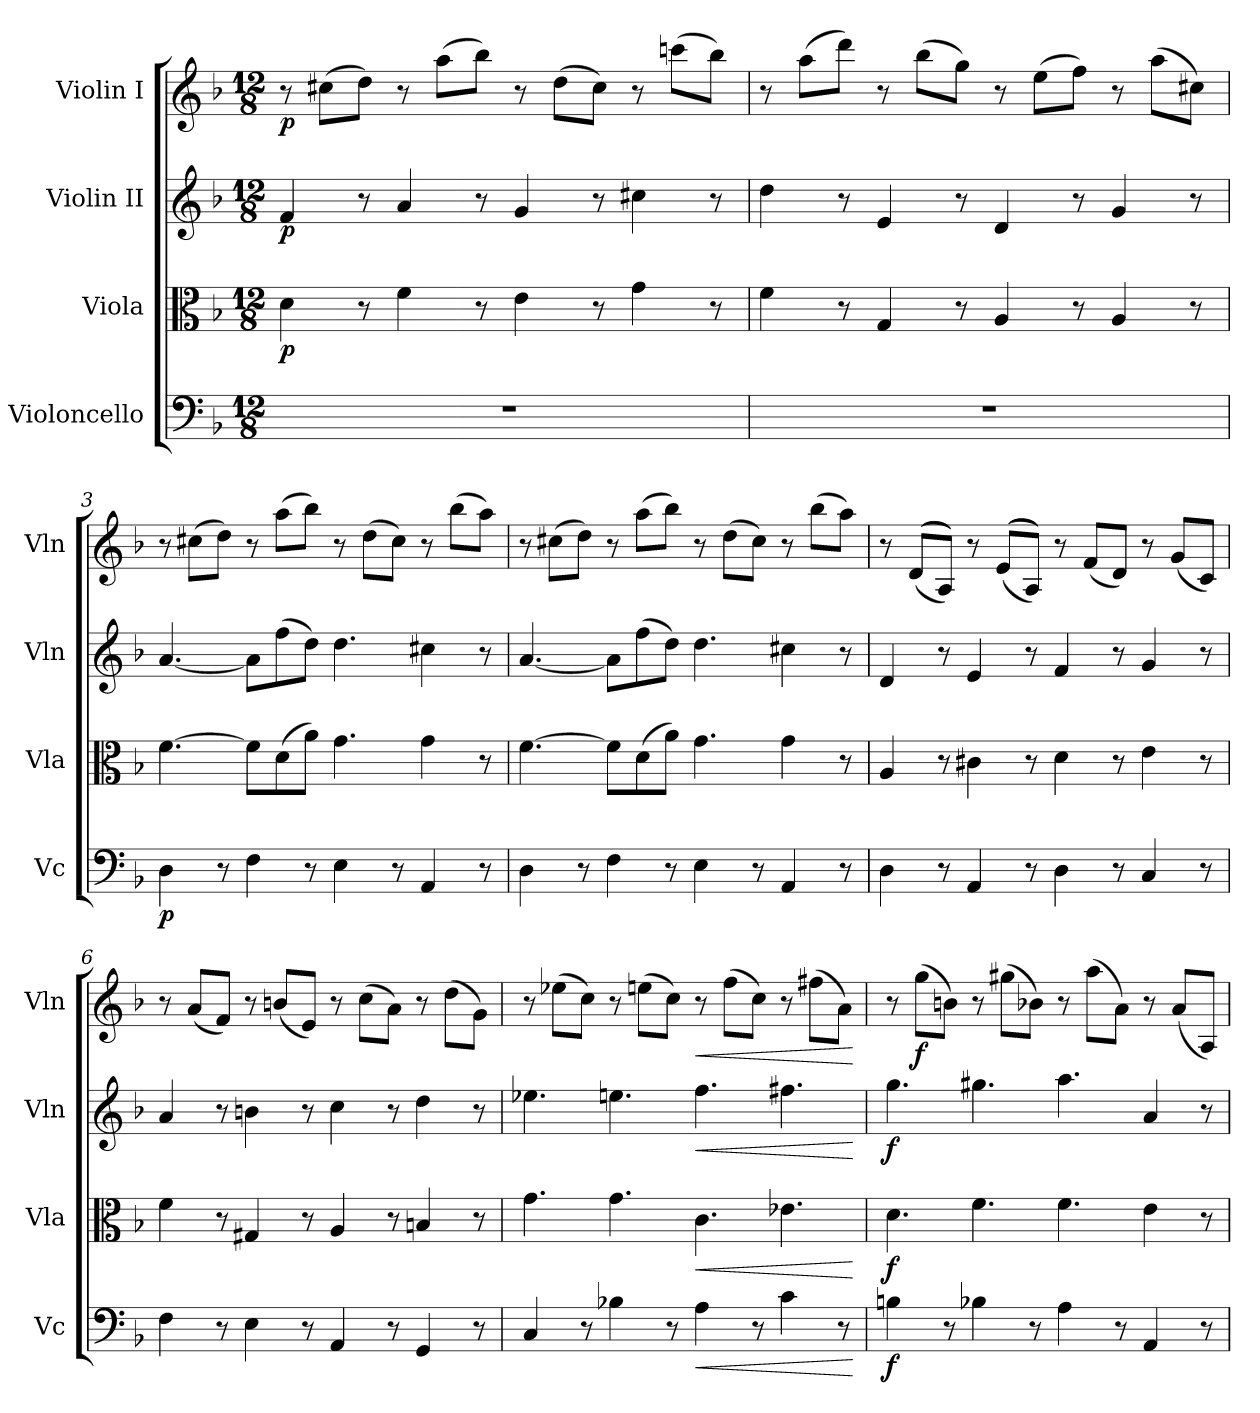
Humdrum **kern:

**kern	**dynam	**kern	**dynam	**kern	**dynam	**kern	**dynam
*part4	*part4	*part3	*part3	*part2	*part2	*part1	*part1
*staff4	*staff4	*staff3	*staff3	*staff2	*staff2	*staff1	*staff1
*I"Violoncello	*	*I"Viola	*	*I"Violin II	*	*I"Violin I	*
*I'Vc	*	*I'Vla	*	*I'Vln	*	*I'Vln	*
*clefF4	*	*clefC3	*	*clefG2	*	*clefG2	*
*k[b-]	*	*k[b-]	*	*k[b-]	*	*k[b-]	*
*M12/8	*	*M12/8	*	*M12/8	*	*M12/8	*
*MM80	*	*MM80	*	*MM80	*	*MM80	*
=1	=1	=1	=1	=1	=1	=1	=1
!	!	!	!LO:DY:b	!	!LO:DY:b	!	!LO:DY:b
1.r	.	4d\	p	4f/	p	8r	p
.	.	.	.	.	.	(8cc#X\L	.
.	.	8r	.	8r	.	8dd\J)	.
.	.	4f\	.	4a/	.	8r	.
.	.	.	.	.	.	(8aa\L	.
.	.	8r	.	8r	.	8bb-\J)	.
.	.	4e\	.	4g/	.	8r	.
.	.	.	.	.	.	(8dd\L	.
.	.	8r	.	8r	.	8cc#\J)	.
.	.	4g\	.	4cc#X\	.	8r	.
.	.	.	.	.	.	(8cccn\L	.
.	.	8r	.	8r	.	8bb-\J)	.
=2	=2	=2	=2	=2	=2	=2	=2
1.r	.	4f\	.	4dd\	.	8r	.
.	.	.	.	.	.	(8aa\L	.
.	.	8r	.	8r	.	8ddd\J)	.
.	.	4G/	.	4e/	.	8r	.
.	.	.	.	.	.	(8bb-\L	.
.	.	8r	.	8r	.	8gg\J)	.
.	.	4A/	.	4d/	.	8r	.
.	.	.	.	.	.	(8ee\L	.
.	.	8r	.	8r	.	8ff\J)	.
.	.	4A/	.	4g/	.	8r	.
.	.	.	.	.	.	(8aa\L	.
.	.	8r	.	8r	.	8cc#X\J)	.
!!LO:LB:g=z
=3	=3	=3	=3	=3	=3	=3	=3
!	!LO:DY:b	!	!	!	!	!	!
4D\	p	[4.f\	.	[4.a/	.	8r	.
.	.	.	.	.	.	(8cc#X\L	.
8r	.	.	.	.	.	8dd\J)	.
4F\	.	8f\L]	.	8a\L]	.	8r	.
.	.	(8d\	.	(8ff\	.	(8aa\L	.
8r	.	8a\J)	.	8dd\J)	.	8bb-\J)	.
4E\	.	4.g\	.	4.dd\	.	8r	.
.	.	.	.	.	.	(8dd\L	.
8r	.	.	.	.	.	8cc#\J)	.
4AA/	.	4g\	.	4cc#X\	.	8r	.
.	.	.	.	.	.	(8bb-\L	.
8r	.	8r	.	8r	.	8aa\J)	.
=4	=4	=4	=4	=4	=4	=4	=4
4D\	.	[4.f\	.	[4.a/	.	8r	.
.	.	.	.	.	.	(8cc#X\L	.
8r	.	.	.	.	.	8dd\J)	.
4F\	.	8f\L]	.	8a\L]	.	8r	.
.	.	(8d\	.	(8ff\	.	(8aa\L	.
8r	.	8a\J)	.	8dd\J)	.	8bb-\J)	.
4E\	.	4.g\	.	4.dd\	.	8r	.
.	.	.	.	.	.	(8dd\L	.
8r	.	.	.	.	.	8cc#\J)	.
4AA/	.	4g\	.	4cc#X\	.	8r	.
.	.	.	.	.	.	(8bb-\L	.
8r	.	8r	.	8r	.	8aa\J)	.
=5	=5	=5	=5	=5	=5	=5	=5
4D\	.	4A/	.	4d/	.	8r	.
.	.	.	.	.	.	(((8d/L	.
8r	.	8r	.	8r	.	8A/J)))	.
4AA/	.	4c#X\	.	4e/	.	8r	.
.	.	.	.	.	.	(((8e/L	.
8r	.	8r	.	8r	.	8A/J)))	.
4D\	.	4d\	.	4f/	.	8r	.
.	.	.	.	.	.	(8f/L	.
8r	.	8r	.	8r	.	8d/J)	.
4C/	.	4e\	.	4g/	.	8r	.
.	.	.	.	.	.	(8g/L	.
8r	.	8r	.	8r	.	8c/J)	.
!!LO:LB:g=z
=6	=6	=6	=6	=6	=6	=6	=6
4F\	.	4f\	.	4a/	.	8r	.
.	.	.	.	.	.	(8a/L	.
8r	.	8r	.	8r	.	8f/J)	.
4E\	.	4G#X/	.	4bn\	.	8r	.
.	.	.	.	.	.	(8bn/L	.
8r	.	8r	.	8r	.	8e/J)	.
4AA/	.	4A/	.	4cc\	.	8r	.
.	.	.	.	.	.	(8cc\L	.
8r	.	8r	.	8r	.	8a\J)	.
4GG/	.	4Bn/	.	4dd\	.	8r	.
.	.	.	.	.	.	(8dd\L	.
8r	.	8r	.	8r	.	8g\J)	.
=7	=7	=7	=7	=7	=7	=7	=7
4C/	.	4.g\	.	4.ee-X\	.	8r	.
.	.	.	.	.	.	(8ee-X\L	.
8r	.	.	.	.	.	8cc\J)	.
4B-X\	.	4.g\	.	4.een\	.	8r	.
.	.	.	.	.	.	(8een\L	.
8r	.	.	.	.	.	8cc\J)	.
!	!LO:HP:b	!	!LO:HP:b	!	!LO:HP:b	!	!LO:HP:b
4A\	<	4.c\	<	4.ff\	<	8r	<
.	.	.	.	.	.	(8ff\L	.
8r	.	.	.	.	.	8cc\J)	.
4c\	.	4.e-X\	.	4.ff#X\	.	8r	.
.	.	.	.	.	.	(8ff#X\L	.
8r	.	.	.	.	.	8a\J)	.
.	[	.	[	.	[	.	[
=8	=8	=8	=8	=8	=8	=8	=8
!	!LO:DY:b	!	!LO:DY:b	!	!LO:DY:b	!	!
4Bn\	f	4.d\	f	4.gg\	f	8r	.
!	!	!	!	!	!	!	!LO:DY:b
.	.	.	.	.	.	(8gg\L	f
8r	.	.	.	.	.	8bn\J)	.
4B-X\	.	4.f\	.	4.gg#X\	.	8r	.
.	.	.	.	.	.	(8gg#X\L	.
8r	.	.	.	.	.	8b-X\J)	.
4A\	.	4.f\	.	4.aa\	.	8r	.
.	.	.	.	.	.	(8aa\L	.
8r	.	.	.	.	.	8a\J)	.
4AA/	.	4e\	.	4a/	.	8r	.
.	.	.	.	.	.	(8a/L	.
8r	.	8r	.	8r	.	8A/J)	.
=	=	=	=	=	=	=	=
*-	*-	*-	*-	*-	*-	*-	*-
